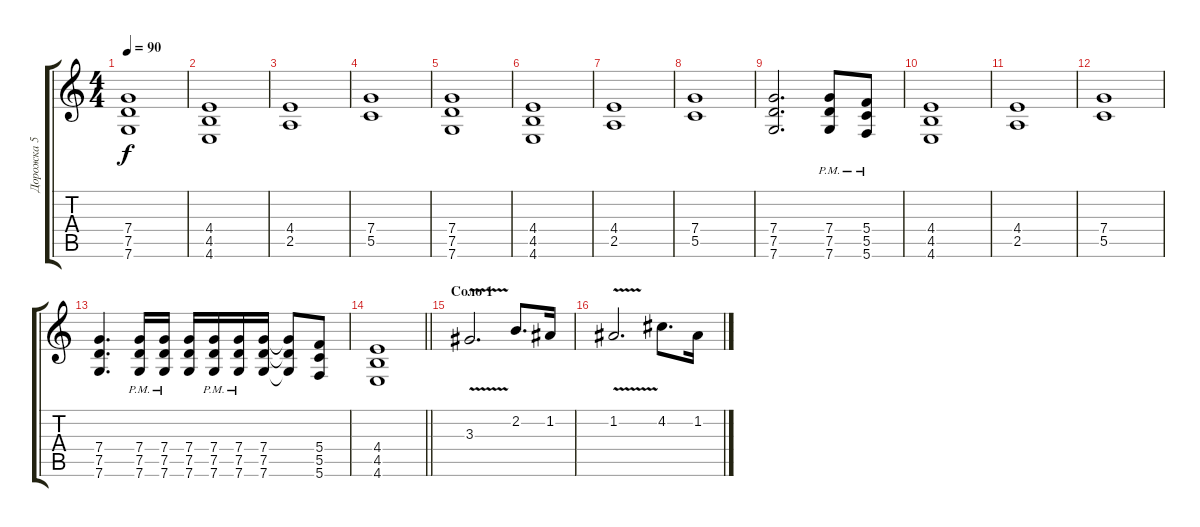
\track ("Дорожка 5" "Дорожка 5") {instrument distortionguitar}
\staff {score tabs}
\tuning (D4 A3 F3 C3 G2 C2) {hide}
\ts (4 4)
\tempo 90
\clef g2
\ks c
(7.4 7.5 7.6).1{dy f} |
(4.4 4.5 4.6).1 |
(4.4 2.5).1 |
(7.4 5.5).1 |
(7.4 7.5 7.6).1 |
(4.4 4.5 4.6).1 |
(4.4 2.5).1 |
(7.4 5.5).1 |
(7.4 7.5 7.6).2{d} (7.4{pm} 7.5{pm} 7.6{pm}).8 (5.4{pm} 5.5{pm} 5.6{pm}).8 |
(4.4 4.5 4.6).1 |
(4.4 2.5).1 |
(7.4 5.5).1 |
(7.4 7.5 7.6).4{d} (7.4{pm} 7.5{pm} 7.6{pm}).16 (7.4{pm} 7.5{pm} 7.6{pm}).16 (7.4 7.5 7.6).16 (7.4{pm} 7.5{pm} 7.6{pm}).16 (7.4{pm} 7.5{pm} 7.6{pm}).16 (7.4 7.5 7.6).16 (7.4{t} 7.5{t} 7.6{t}).8 (5.4 5.5 5.6).8 |
\barLineRight lightlight
(4.4 4.5 4.6).1 |
\section ("" "Соло 1")
3.3{v}.2{d} 2.2.8{d} 1.2.16 |
1.2{v}.2{d} 4.2.8{d} 1.2.16
